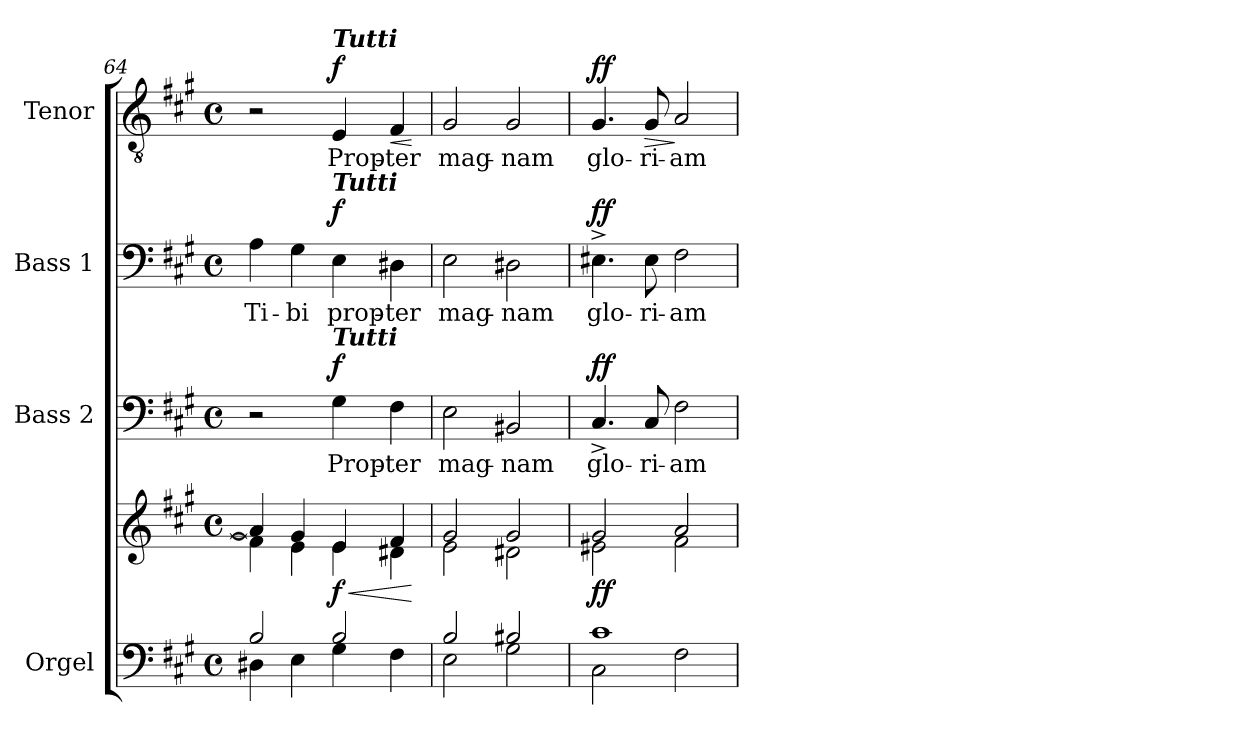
**kern	**kern	**dynam	**kern	**text	**dynam	**kern	**text	**dynam	**kern	**text	**dynam
*part4	*part4	*part4	*part3	*part3	*part3	*part2	*part2	*part2	*part1	*part1	*part1
*staff5	*staff4	*staff4/5	*staff3	*staff3	*staff3	*staff2	*staff2	*staff2	*staff1	*staff1	*staff1
*I"Orgel	*	*	*I"Bass 2	*	*	*I"Bass 1	*	*	*I"Tenor	*	*
*I'Org.	*	*	*I'B2.	*	*	*I'B1.	*	*	*I'T.	*	*
!!LO:PB:g=z
*clefF4	*clefG2	*	*clefF4	*	*	*clefF4	*	*	*clefGv2	*	*
*k[f#c#g#]	*k[f#c#g#]	*	*k[f#c#g#]	*	*	*k[f#c#g#]	*	*	*k[f#c#g#]	*	*
*A:	*A:	*	*A:	*	*	*A:	*	*	*A:	*	*
*M4/4	*M4/4	*	*M4/4	*	*	*M4/4	*	*	*M4/4	*	*
*met(c)	*met(c)	*	*met(c)	*	*	*met(c)	*	*	*met(c)	*	*
=64	=64	=64	=64	=64	=64	=64	=64	=64	=64	=64	=64
*^	*^	*	*	*	*	*	*	*	*	*	*
!	!	!	!	!	!	!	!	!	!LO:LY:b	!	!	!	!
2B/	4D#X\	4a/]	4f#\]	.	2r	.	.	4A\	Ti-	.	2r	.	.
!	!	!	!	!	!	!	!	!	!LO:LY:b	!	!	!	!
.	4E\	4g#/	4e\	.	.	.	.	4G#\	-bi	.	.	.	.
!	!	!	!	!	!	!	!	!	!	!	!LO:TX:a:Bi:t=Tutti	!	!
!	!	!	!	!	!	!	!	!LO:TX:a:Bi:t=Tutti	!	!	!	!	!
!	!	!	!	!	!LO:TX:a:Bi:t=Tutti	!	!	!	!	!	!	!	!
!	!	!	!	!LO:HP:b	!	!LO:LY:b	!	!	!LO:LY:b	!	!	!LO:LY:b	!
!	!	!	!	!LO:DY:n=1:b	!	!	!LO:DY:a	!	!	!LO:DY:a	!	!	!LO:DY:a
2B/	4G#\	4e/	4e\	< f	4G#\	Prop-	f	4E\	prop-	f	4E/	Prop-	f
!	!	!	!	!	!	!LO:LY:b	!	!	!LO:LY:b	!	!	!LO:LY:b	!LO:HP:b
.	4F#\	4f#/	4d#X\	.	4F#\	-ter	.	4D#X\	-ter	.	4F#/	-ter	<
*v	*v	*	*	*	*	*	*	*	*	*	*	*	*
*	*v	*v	*	*	*	*	*	*	*	*	*	*
.	.	[	.	.	.	.	.	.	.	.	[
=65	=65	=65	=65	=65	=65	=65	=65	=65	=65	=65	=65
*^	*^	*	*	*	*	*	*	*	*	*	*
!	!	!	!	!	!	!LO:LY:b	!	!	!LO:LY:b	!	!	!LO:LY:b	!
2B/	2E\	2g#/	2e\	.	2E\	mag-	.	2E\	mag-	.	2G#/	mag-	.
!	!	!	!	!	!	!LO:LY:b	!	!	!LO:LY:b	!	!	!LO:LY:b	!
2B#X/	2G#\	2g#/	2d#X\	.	2BB#X/	-nam	.	2D#X\	-nam	.	2G#/	-nam	.
=66	=66	=66	=66	=66	=66	=66	=66	=66	=66	=66	=66	=66	=66
!	!	!	!	!LO:DY:b	!	!LO:LY:b	!LO:DY:a	!	!LO:LY:b	!LO:DY:a	!	!LO:LY:b	!LO:DY:a
1c#	2C#\	2g#/	2e#X\	ff	4.C#^>/	glo-	ff	4.E#X^>\	glo-	ff	4.G#/	glo-	ff
!	!	!	!	!	!	!LO:LY:b	!	!	!LO:LY:b	!	!	!LO:LY:b	!LO:HP:b
.	.	.	.	.	8C#/	-ri-	.	8E#\	-ri-	.	8G#/	-ri-	>
!	!	!	!	!	!	!LO:LY:b	!	!	!LO:LY:b	!	!	!LO:LY:b	!
.	2F#\	2a/	2f#\	.	2F#\	-am	.	2F#\	-am	.	2A/	-am	]
*v	*v	*	*	*	*	*	*	*	*	*	*	*	*
*	*v	*v	*	*	*	*	*	*	*	*	*	*
=	=	=	=	=	=	=	=	=	=	=	=
*-	*-	*-	*-	*-	*-	*-	*-	*-	*-	*-	*-
